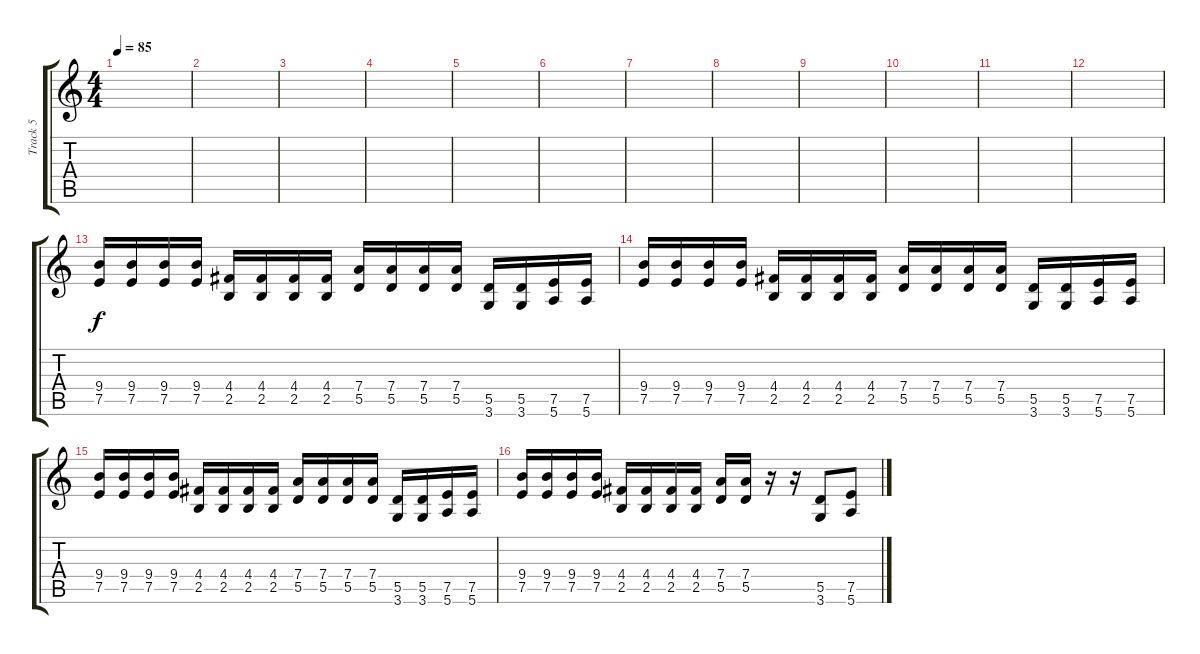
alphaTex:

\track ("Track 5" "Track 5") {instrument distortionguitar}
\staff {score tabs}
\tuning (E4 B3 G3 D3 A2 E2) {hide}
\ts (4 4)
\tempo 85
\clef g2
\ks c
|
|
|
|
|
|
|
|
|
|
|
|
(9.4 7.5).16 (9.4 7.5).16 (9.4 7.5).16 (9.4 7.5).16 (4.4 2.5).16 (4.4 2.5).16 (4.4 2.5).16 (4.4 2.5).16 (7.4 5.5).16 (7.4 5.5).16 (7.4 5.5).16 (7.4 5.5).16 (5.5 3.6).16 (5.5 3.6).16 (7.5 5.6).16 (7.5 5.6).16 |
(9.4 7.5).16 (9.4 7.5).16 (9.4 7.5).16 (9.4 7.5).16 (4.4 2.5).16 (4.4 2.5).16 (4.4 2.5).16 (4.4 2.5).16 (7.4 5.5).16 (7.4 5.5).16 (7.4 5.5).16 (7.4 5.5).16 (5.5 3.6).16 (5.5 3.6).16 (7.5 5.6).16 (7.5 5.6).16 |
(9.4 7.5).16 (9.4 7.5).16 (9.4 7.5).16 (9.4 7.5).16 (4.4 2.5).16 (4.4 2.5).16 (4.4 2.5).16 (4.4 2.5).16 (7.4 5.5).16 (7.4 5.5).16 (7.4 5.5).16 (7.4 5.5).16 (5.5 3.6).16 (5.5 3.6).16 (7.5 5.6).16 (7.5 5.6).16 |
(9.4 7.5).16 (9.4 7.5).16 (9.4 7.5).16 (9.4 7.5).16 (4.4 2.5).16 (4.4 2.5).16 (4.4 2.5).16 (4.4 2.5).16 (7.4 5.5).16 (7.4 5.5).16 r.16 r.16 (5.5 3.6).8 (7.5 5.6).8
